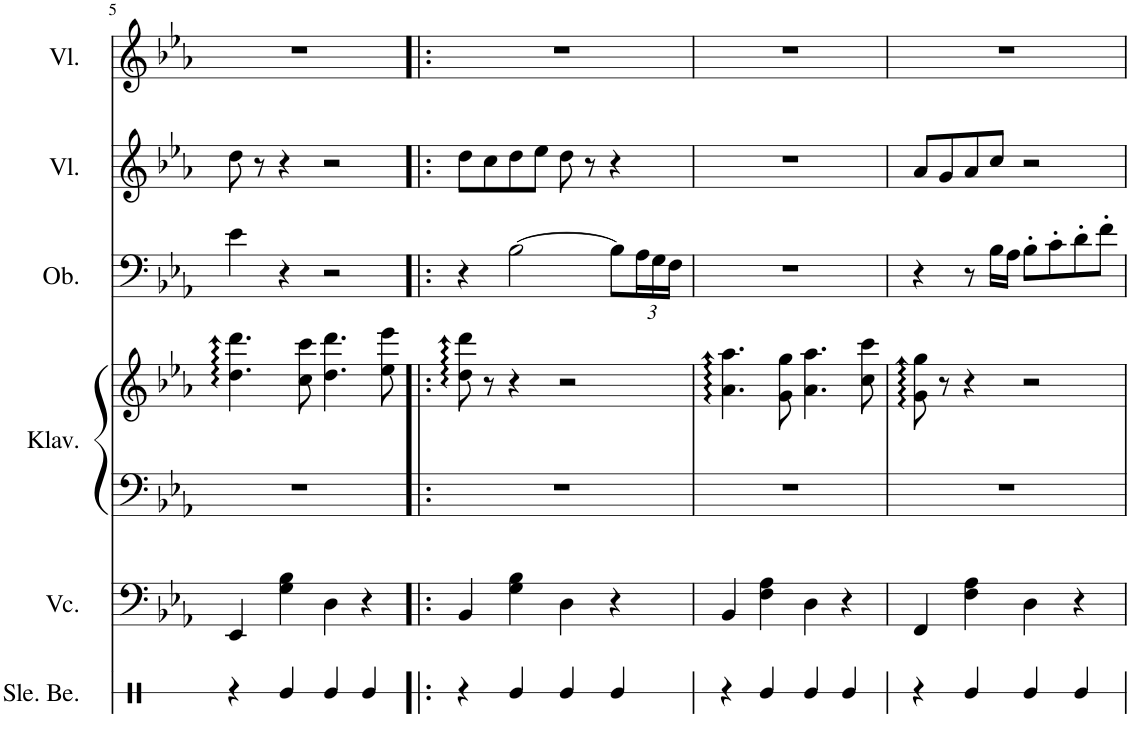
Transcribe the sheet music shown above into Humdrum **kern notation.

**kern	**kern	**kern	**kern	**kern	**kern	**kern
*part6	*part5	*part4	*part4	*part3	*part2	*part1
*staff7	*staff6	*staff5	*staff4	*staff3	*staff2	*staff1
*I"Glockenstab	*I"Violoncello	*I"Klavier	*	*I"Oboe	*I"Violine	*I"Violine
*	*I'Vc.	*I'Klav.	*	*I'Ob.	*I'Vl.	*I'Vl.
!!LO:PB:g=z
*clefX	*clefF4	*clefF4	*clefG2	*clefF4	*clefG2	*clefG2
*k[]	*k[b-e-a-]	*k[b-e-a-]	*k[b-e-a-]	*k[b-e-a-]	*k[b-e-a-]	*k[b-e-a-]
*M4/4	*M4/4	*M4/4	*M4/4	*M4/4	*M4/4	*M4/4
=5	=5	=5	=5	=5	=5	=5
4r	4EE-/	1r	4.dd\ 4.ddd\	4e-\	8dd\	1r
.	.	.	.	.	8r	.
4Re/	4G\ 4B-\	.	.	4r	4r	.
.	.	.	8cc\ 8ccc\	.	.	.
4Re/	4D\	.	4.dd\ 4.ddd\	2r	2r	.
4Re/	4r	.	.	.	.	.
.	.	.	8ee-\ 8eee-\	.	.	.
=6!|:	=6!|:	=6!|:	=6!|:	=6!|:	=6!|:	=6!|:
4r	4BB-/	1r	8dd\ 8ddd\	4r	8dd\L	1r
.	.	.	8r	.	8cc\	.
4Re/	4G\ 4B-\	.	4r	[2B-\	8dd\	.
.	.	.	.	.	8ee-\J	.
4Re/	4D\	.	2r	.	8dd\	.
.	.	.	.	.	8r	.
4Re/	4r	.	.	8B-\L]	4r	.
*	*	*	*	*Xbrackettup	*	*
.	.	.	.	24A-\L	.	.
.	.	.	.	24G\	.	.
.	.	.	.	24F\JJ	.	.
=7	=7	=7	=7	=7	=7	=7
4r	4BB-/	1r	4.a-\ 4.aa-\	1r	1r	1r
4Re/	4F\ 4A-\	.	.	.	.	.
.	.	.	8g\ 8gg\	.	.	.
4Re/	4D\	.	4.a-\ 4.aa-\	.	.	.
4Re/	4r	.	.	.	.	.
.	.	.	8cc\ 8ccc\	.	.	.
=8	=8	=8	=8	=8	=8	=8
4r	4FF/	1r	8g\ 8gg\	4r	8a-/L	1r
.	.	.	8r	.	8g/	.
4Re/	4F\ 4A-\	.	4r	8r	8a-/	.
.	.	.	.	16B-\LL	8cc/J	.
.	.	.	.	16A-\JJ	.	.
4Re/	4D\	.	2r	8B-'\L	2r	.
.	.	.	.	8c'\	.	.
4Re/	4r	.	.	8d'\	.	.
.	.	.	.	8f'\J	.	.
=	=	=	=	=	=	=
*-	*-	*-	*-	*-	*-	*-
